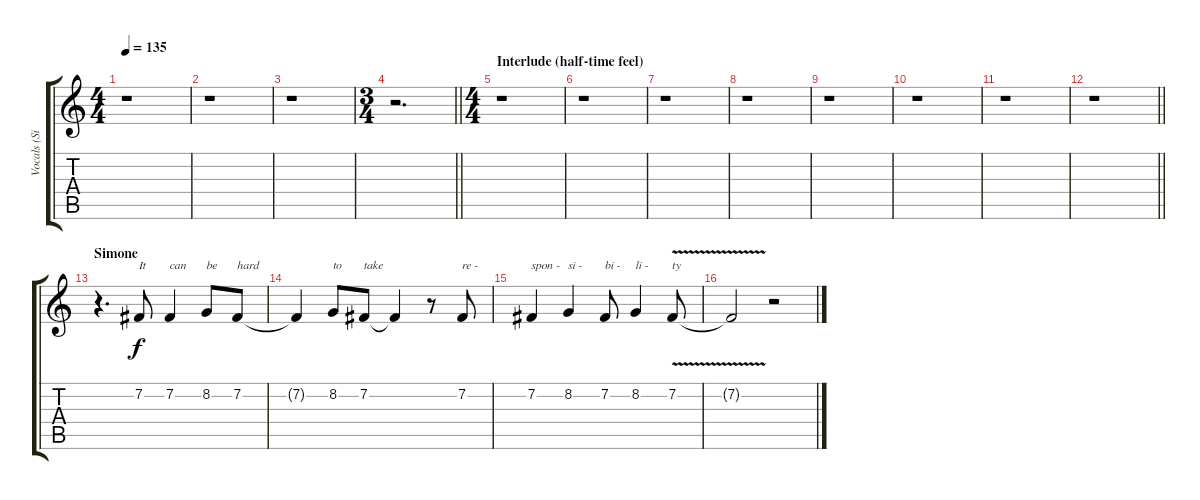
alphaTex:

\track ("Vocals (Simone)" "Vocals (Si") {instrument flute}
\staff {score tabs}
\tuning (E4 B3 G3 D3 A2 E2) {hide}
\ts (4 4)
\tempo 135
\clef g2
\ks c
r.1{dy f} |
r.1 |
r.1 |
\ts (3 4)
\barLineRight lightlight
r.2{d} |
\ts (4 4)
\section ("" "Interlude (half-time feel)")
r.1 |
r.1 |
r.1 |
r.1 |
r.1 |
r.1 |
r.1 |
\barLineRight lightlight
r.1 |
\section ("" "Simone")
r.4{d} 7.2.8{txt "It"} 7.2.4{txt "can"} 8.2.8{txt "be"} 7.2.8{txt "hard"} |
7.2{t}.4 8.2.8{txt "to"} 7.2.8{txt "take"} 7.2{t}.4 r.8 7.2.8{txt "re -"} |
7.2.4{txt "spon -"} 8.2.4{txt "si -"} 7.2.8{txt "bi -"} 8.2.4{txt "li -"} 7.2{v}.8{txt "ty"} |
7.2{v t}.2 r.2
